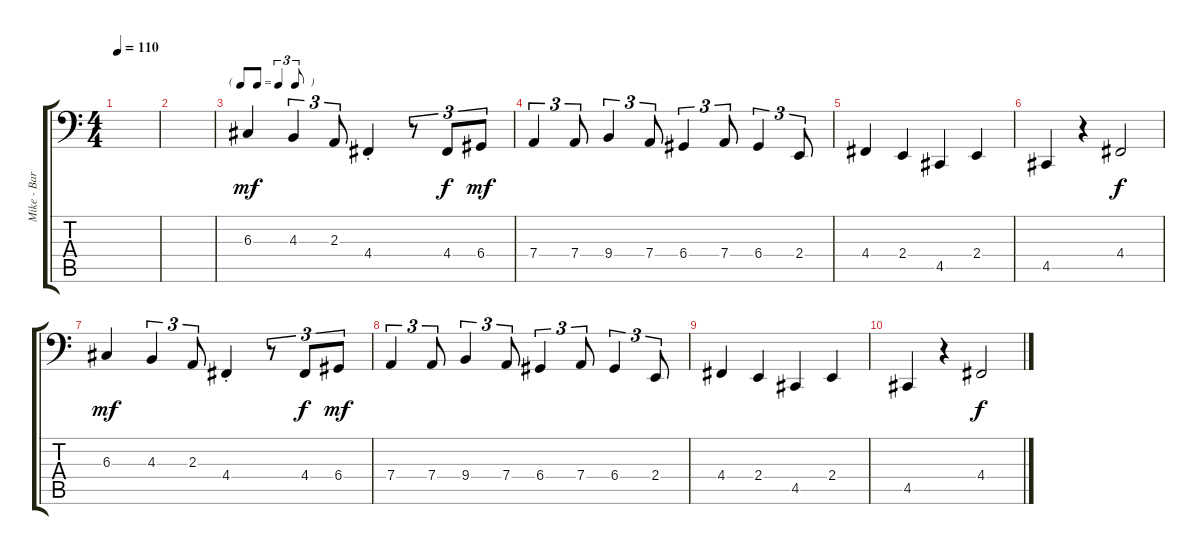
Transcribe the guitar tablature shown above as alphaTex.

\track ("Mike - Bari" "Mike - Bar") {instrument baritonesax}
\staff {score tabs}
\tuning (E3 B2 G2 D2 A1 E1) {hide}
\ts (4 4)
\tempo 110
\clef f4
\ks c
|
|
\tf triplet8th
6.3.4{dy mf} 4.3.4{tu (3 2)} 2.3.8{tu (3 2)} 4.4{st}.4 r.8{tu (3 2)} 4.4.8{tu (3 2) dy f} 6.4.8{tu (3 2) dy mf} |
7.4.4{tu (3 2)} 7.4.8{tu (3 2)} 9.4.4{tu (3 2)} 7.4.8{tu (3 2)} 6.4.4{tu (3 2)} 7.4.8{tu (3 2)} 6.4.4{tu (3 2)} 2.4.8{tu (3 2)} |
4.4.4 2.4.4 4.5.4 2.4.4 |
4.5.4 r.4 4.4.2{dy f} |
6.3.4{dy mf} 4.3.4{tu (3 2)} 2.3.8{tu (3 2)} 4.4{st}.4 r.8{tu (3 2)} 4.4.8{tu (3 2) dy f} 6.4.8{tu (3 2) dy mf} |
7.4.4{tu (3 2)} 7.4.8{tu (3 2)} 9.4.4{tu (3 2)} 7.4.8{tu (3 2)} 6.4.4{tu (3 2)} 7.4.8{tu (3 2)} 6.4.4{tu (3 2)} 2.4.8{tu (3 2)} |
4.4.4 2.4.4 4.5.4 2.4.4 |
4.5.4 r.4 4.4.2{dy f}
